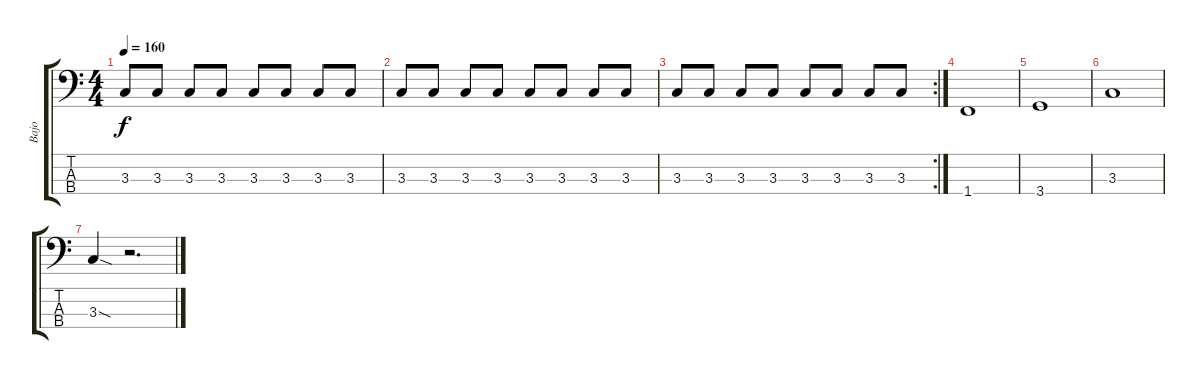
\track ("Bajo" "Bajo") {instrument electricbassfinger}
\staff {score tabs}
\tuning (G2 D2 A1 E1) {hide}
\ts (4 4)
\tempo 160
\clef f4
\ks c
3.3.8{dy f} 3.3.8 3.3.8 3.3.8 3.3.8 3.3.8 3.3.8 3.3.8 |
3.3.8 3.3.8 3.3.8 3.3.8 3.3.8 3.3.8 3.3.8 3.3.8 |
\rc 2
3.3.8 3.3.8 3.3.8 3.3.8 3.3.8 3.3.8 3.3.8 3.3.8 |
1.4.1 |
3.4.1 |
3.3.1 |
3.3{sod}.4 r.2{d}
